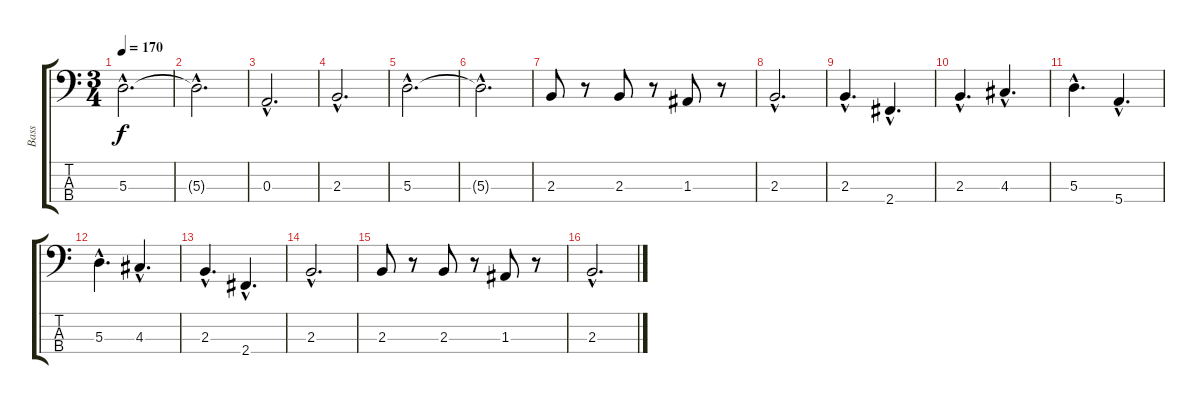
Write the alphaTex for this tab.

\track ("Bass" "Bass") {instrument electricbassfinger}
\staff {score tabs}
\tuning (G2 D2 A1 E1) {hide}
\ts (3 4)
\tempo 170
\clef f4
\ks c
5.3{hac}.2{d dy f} |
5.3{hac t}.2{d} |
0.3{hac}.2{d} |
2.3{hac}.2{d} |
5.3{hac}.2{d} |
5.3{hac t}.2{d} |
2.3.8 r.8 2.3.8 r.8 1.3.8 r.8 |
2.3{hac}.2{d} |
2.3{hac}.4{d} 2.4{hac}.4{d} |
2.3{hac}.4{d} 4.3{hac}.4{d} |
5.3{hac}.4{d} 5.4{hac}.4{d} |
5.3{hac}.4{d} 4.3{hac}.4{d} |
2.3{hac}.4{d} 2.4{hac}.4{d} |
2.3{hac}.2{d} |
2.3.8 r.8 2.3.8 r.8 1.3.8 r.8 |
2.3{hac}.2{d}
